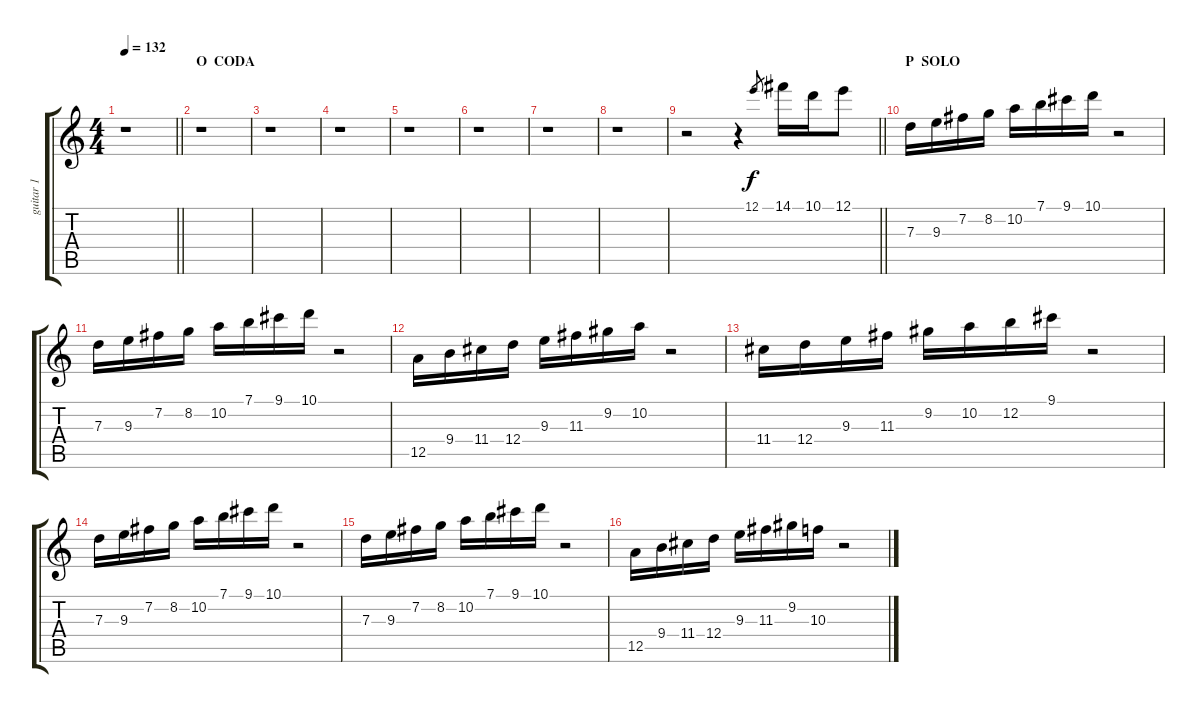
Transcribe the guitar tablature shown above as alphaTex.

\track ("guitar 1" "guitar 1") {instrument overdrivenguitar}
\staff {score tabs}
\tuning (E4 B3 G3 D3 A2 E2) {hide}
\ts (4 4)
\tempo 132
\clef g2
\barLineRight lightlight
\ks c
r.1{dy f} |
\section ("" "O  CODA")
r.1 |
r.1 |
r.1 |
r.1 |
r.1 |
r.1 |
r.1 |
\barLineRight lightlight
r.2 r.4 12.1.8{gr} 14.1.16 10.1.16 12.1.8 |
\section ("" "P  SOLO")
7.3.16 9.3.16 7.2.16 8.2.16 10.2.16 7.1.16 9.1.16 10.1.16 r.2 |
7.3.16 9.3.16 7.2.16 8.2.16 10.2.16 7.1.16 9.1.16 10.1.16 r.2 |
12.5.16 9.4.16 11.4.16 12.4.16 9.3.16 11.3.16 9.2.16 10.2.16 r.2 |
11.4.16 12.4.16 9.3.16 11.3.16 9.2.16 10.2.16 12.2.16 9.1.16 r.2 |
7.3.16 9.3.16 7.2.16 8.2.16 10.2.16 7.1.16 9.1.16 10.1.16 r.2 |
7.3.16 9.3.16 7.2.16 8.2.16 10.2.16 7.1.16 9.1.16 10.1.16 r.2 |
12.5.16 9.4.16 11.4.16 12.4.16 9.3.16 11.3.16 9.2.16 10.3.16 r.2
